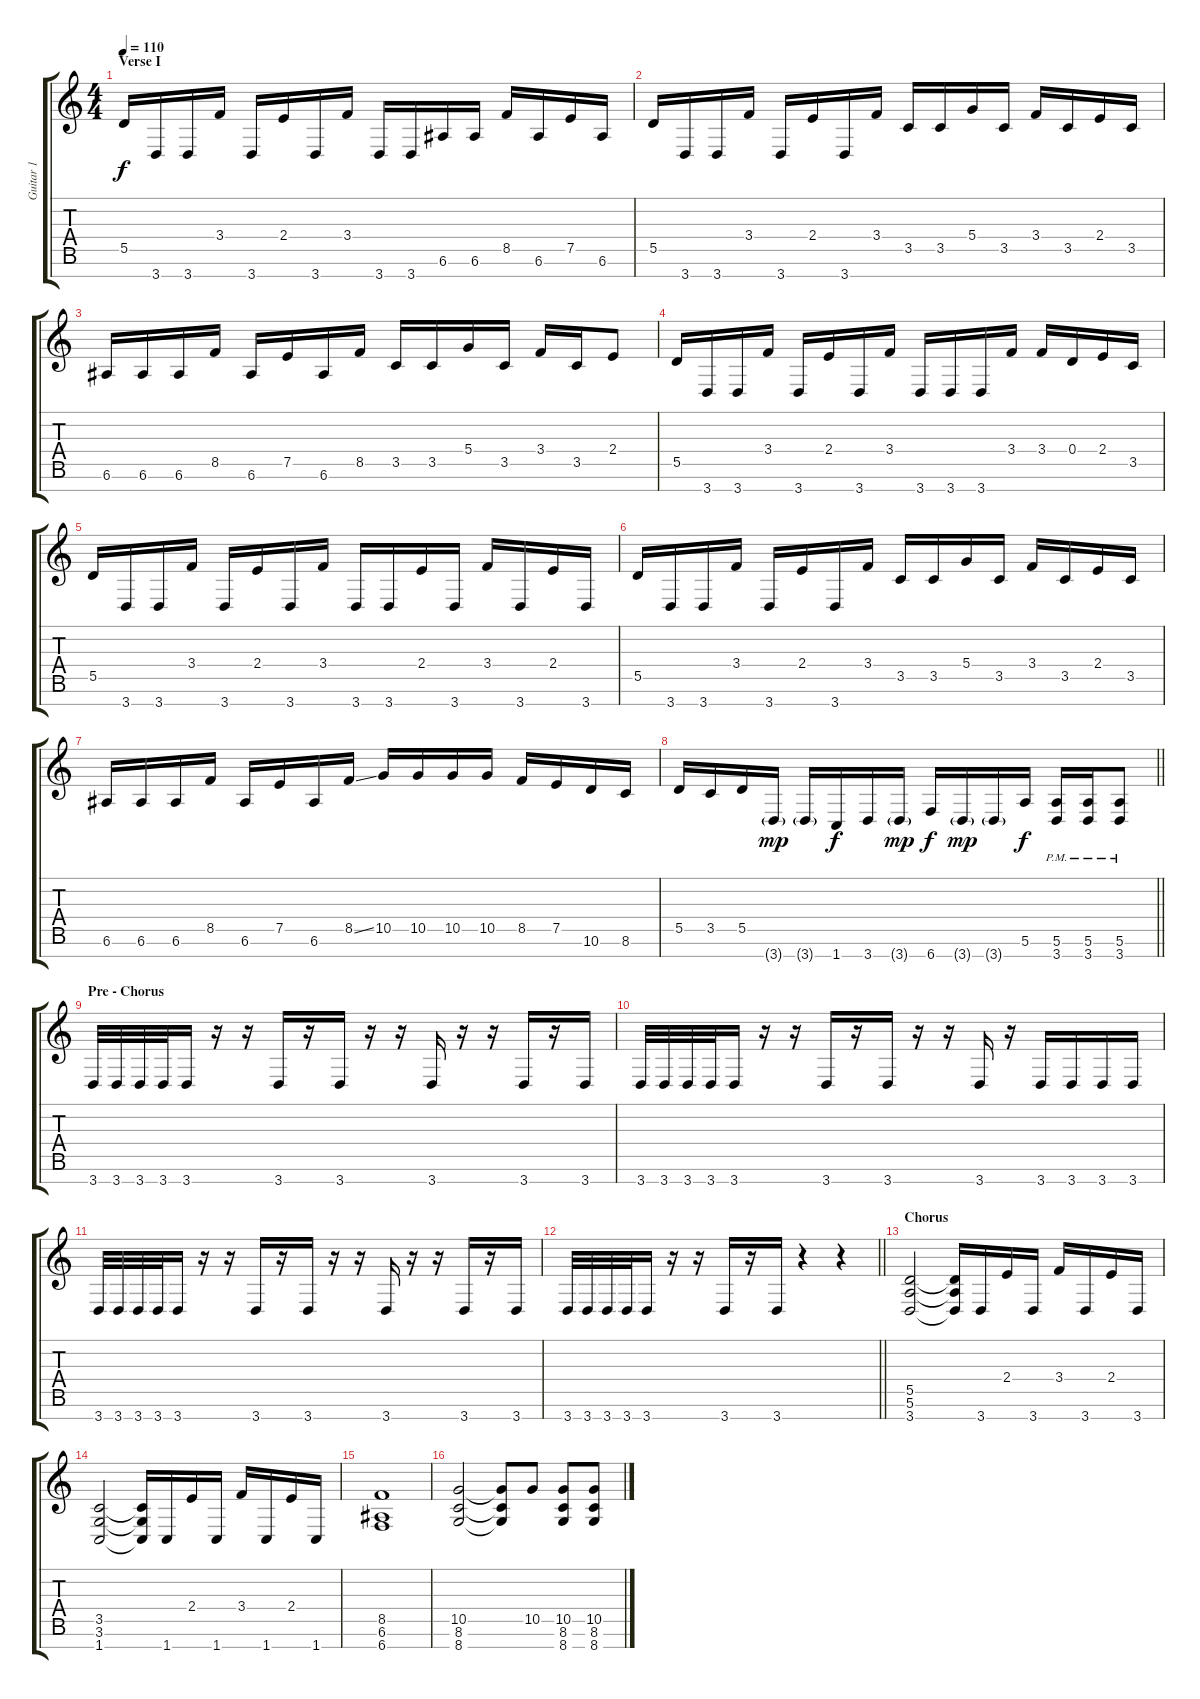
\track ("Guitar 1" "Guitar 1") {instrument distortionguitar}
\staff {score tabs}
\tuning (E4 B3 G3 D3 A2 E2 B1) {hide}
\ts (4 4)
\section ("" "Verse I")
\tempo 110
\clef g2
\ks c
5.5.16{dy f} 3.7.16 3.7.16 3.4.16 3.7.16 2.4.16 3.7.16 3.4.16 3.7.16 3.7.16 6.6.16 6.6.16 8.5.16 6.6.16 7.5.16 6.6.16 |
5.5.16 3.7.16 3.7.16 3.4.16 3.7.16 2.4.16 3.7.16 3.4.16 3.5.16 3.5.16 5.4.16 3.5.16 3.4.16 3.5.16 2.4.16 3.5.16 |
6.6.16 6.6.16 6.6.16 8.5.16 6.6.16 7.5.16 6.6.16 8.5.16 3.5.16 3.5.16 5.4.16 3.5.16 3.4.16 3.5.16 2.4.8 |
5.5.16 3.7.16 3.7.16 3.4.16 3.7.16 2.4.16 3.7.16 3.4.16 3.7.16 3.7.16 3.7.16 3.4.16 3.4.16 0.4.16 2.4.16 3.5.16 |
5.5.16 3.7.16 3.7.16 3.4.16 3.7.16 2.4.16 3.7.16 3.4.16 3.7.16 3.7.16 2.4.16 3.7.16 3.4.16 3.7.16 2.4.16 3.7.16 |
5.5.16 3.7.16 3.7.16 3.4.16 3.7.16 2.4.16 3.7.16 3.4.16 3.5.16 3.5.16 5.4.16 3.5.16 3.4.16 3.5.16 2.4.16 3.5.16 |
6.6.16 6.6.16 6.6.16 8.5.16 6.6.16 7.5.16 6.6.16 8.5{ss}.16 10.5.16 10.5.16 10.5.16 10.5.16 8.5.16 7.5.16 10.6.16 8.6.16 |
\barLineRight lightlight
5.5.16 3.5.16 5.5.16 3.7{g}.16{dy mp} 3.7{g}.16 1.7.16{dy f} 3.7.16 3.7{g}.16{dy mp} 6.7.16{dy f} 3.7{g}.16{dy mp} 3.7{g}.16 5.6.16{dy f} (5.6{pm} 3.7{pm}).16 (5.6{pm} 3.7{pm}).16 (5.6{pm} 3.7{pm}).8 |
\section ("" "Pre - Chorus")
3.7.32 3.7.32 3.7.32 3.7.32 3.7.16 r.16 r.16 3.7.16 r.16 3.7.16 r.16 r.16 3.7.16 r.16 r.16 3.7.16 r.16 3.7.16 |
3.7.32 3.7.32 3.7.32 3.7.32 3.7.16 r.16 r.16 3.7.16 r.16 3.7.16 r.16 r.16 3.7.16 r.16 3.7.16 3.7.16 3.7.16 3.7.16 |
3.7.32 3.7.32 3.7.32 3.7.32 3.7.16 r.16 r.16 3.7.16 r.16 3.7.16 r.16 r.16 3.7.16 r.16 r.16 3.7.16 r.16 3.7.16 |
\barLineRight lightlight
3.7.32 3.7.32 3.7.32 3.7.32 3.7.16 r.16 r.16 3.7.16 r.16 3.7.16 r.4 r.4 |
\section ("" "Chorus")
(5.5 5.6 3.7).2 (5.5{t} 5.6{t} 3.7{t}).16 3.7.16 2.4.16 3.7.16 3.4.16 3.7.16 2.4.16 3.7.16 |
(3.5 3.6 1.7).2 (3.5{t} 3.6{t} 1.7{t}).16 1.7.16 2.4.16 1.7.16 3.4.16 1.7.16 2.4.16 1.7.16 |
(8.5 6.6 6.7).1 |
(10.5 8.6 8.7).2 (10.5{t} 8.6{t} 8.7{t}).8 10.5.8 (10.5 8.6 8.7).8 (10.5 8.6 8.7).8
